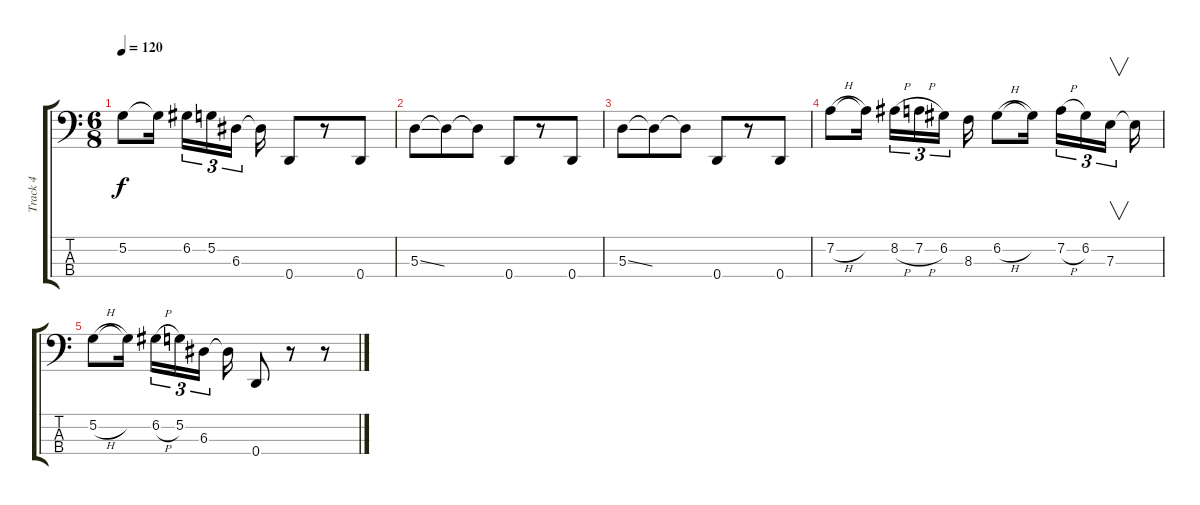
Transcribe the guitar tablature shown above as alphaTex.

\track ("Track 4" "Track 4") {instrument fretlessbass}
\staff {score tabs}
\tuning (G2 D2 A1 D1) {hide}
\ts (6 8)
\tempo 120
\clef f4
\ks c
5.2.8{dy f} 5.2{t}.16 6.2.16{tu (3 2)} 5.2.16{tu (3 2)} 6.3.16{tu (3 2)} 6.3{t}.16 0.4.8 r.8 0.4.8 |
5.3{ss}.8 5.3{t}.8 5.3{t}.8 0.4.8 r.8 0.4.8 |
5.3{ss}.8 5.3{t}.8 5.3{t}.8 0.4.8 r.8 0.4.8 |
7.2{h}.8 7.2{t}.16 8.2{h}.16{tu (3 2)} 7.2{h}.16{tu (3 2)} 6.2.16{tu (3 2)} 8.3.16 6.2{h}.8 6.2{t}.16 7.2{h}.16{tu (3 2)} 6.2.16{tu (3 2)} 7.3.16{v tu (3 2)} 7.3{t}.16 |
5.2{h}.8 5.2{t}.16 6.2{h}.16{tu (3 2)} 5.2.16{tu (3 2)} 6.3.16{tu (3 2)} 6.3{t}.16 0.4.8 r.8 r.8
